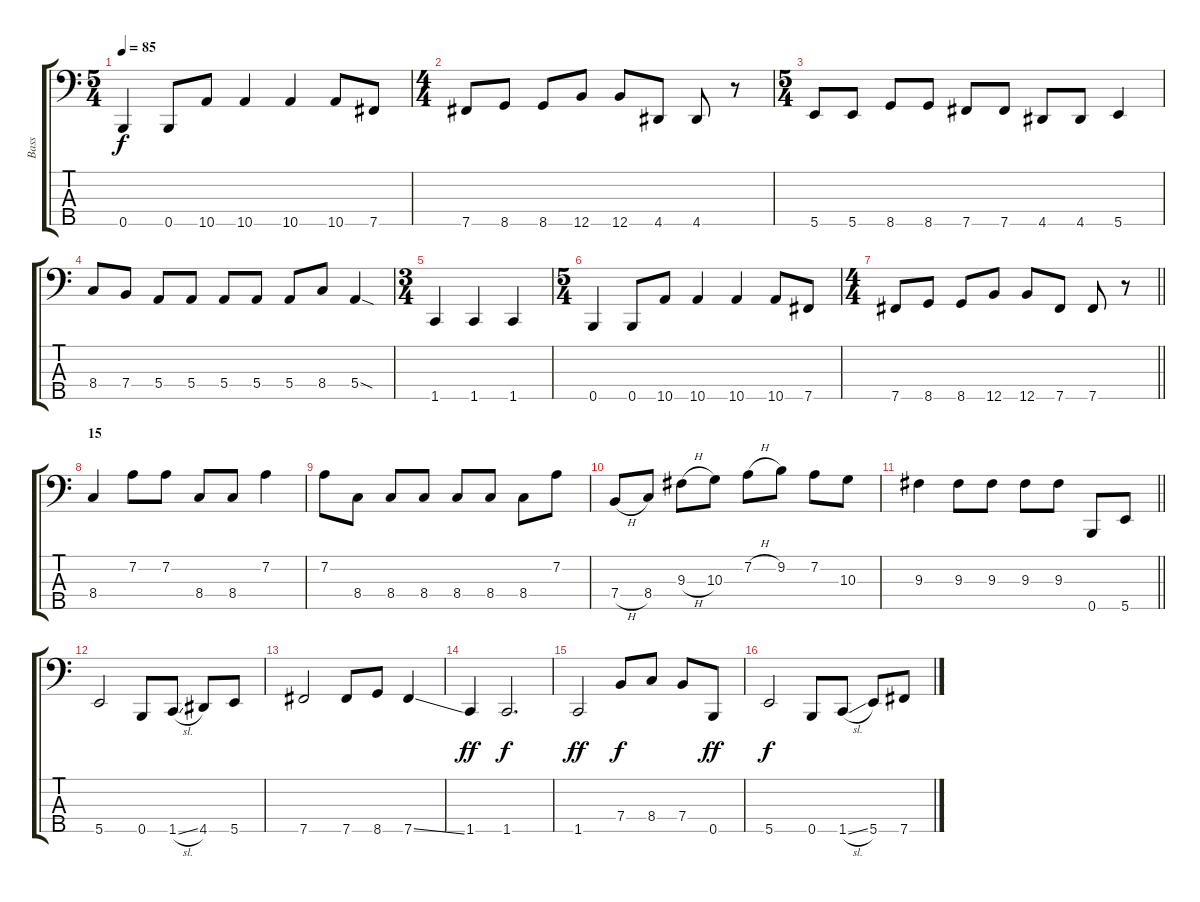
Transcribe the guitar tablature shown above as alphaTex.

\track ("Bass" "Bass") {instrument electricbassfinger}
\staff {score tabs}
\tuning (G2 D2 A1 E1 B0) {hide}
\ts (5 4)
\tempo 85
\clef f4
\ks c
0.5.4{dy f} 0.5.8 10.5.8 10.5.4 10.5.4 10.5.8 7.5.8 |
\ts (4 4)
7.5.8 8.5.8 8.5.8 12.5.8 12.5.8 4.5.8 4.5.8 r.8 |
\ts (5 4)
5.5.8 5.5.8 8.5.8 8.5.8 7.5.8 7.5.8 4.5.8 4.5.8 5.5.4 |
8.4.8 7.4.8 5.4.8 5.4.8 5.4.8 5.4.8 5.4.8 8.4.8 5.4{sod}.4 |
\ts (3 4)
1.5.4 1.5.4 1.5.4 |
\ts (5 4)
0.5.4 0.5.8 10.5.8 10.5.4 10.5.4 10.5.8 7.5.8 |
\ts (4 4)
\barLineRight lightlight
7.5.8 8.5.8 8.5.8 12.5.8 12.5.8 7.5.8 7.5.8 r.8 |
\section ("" "15")
8.4.4 7.2.8 7.2.8 8.4.8 8.4.8 7.2.4 |
7.2.8 8.4.8 8.4.8 8.4.8 8.4.8 8.4.8 8.4.8 7.2.8 |
7.4{h}.8 8.4.8 9.3{h}.8 10.3.8 7.2{h}.8 9.2.8 7.2.8 10.3.8 |
\barLineRight lightlight
9.3.4 9.3.8 9.3.8 9.3.8 9.3.8 0.5.8 5.5.8 |
5.5.2 0.5.8 1.5{sl}.8 4.5.8 5.5.8 |
7.5.2 7.5.8 8.5.8 7.5{ss}.4 |
1.5.4{dy ff} 1.5.2{d dy f} |
1.5.2{dy ff} 7.4.8{dy f} 8.4.8 7.4.8 0.5.8{dy ff} |
5.5.2{dy f} 0.5.8 1.5{sl}.8 5.5.8 7.5.8
